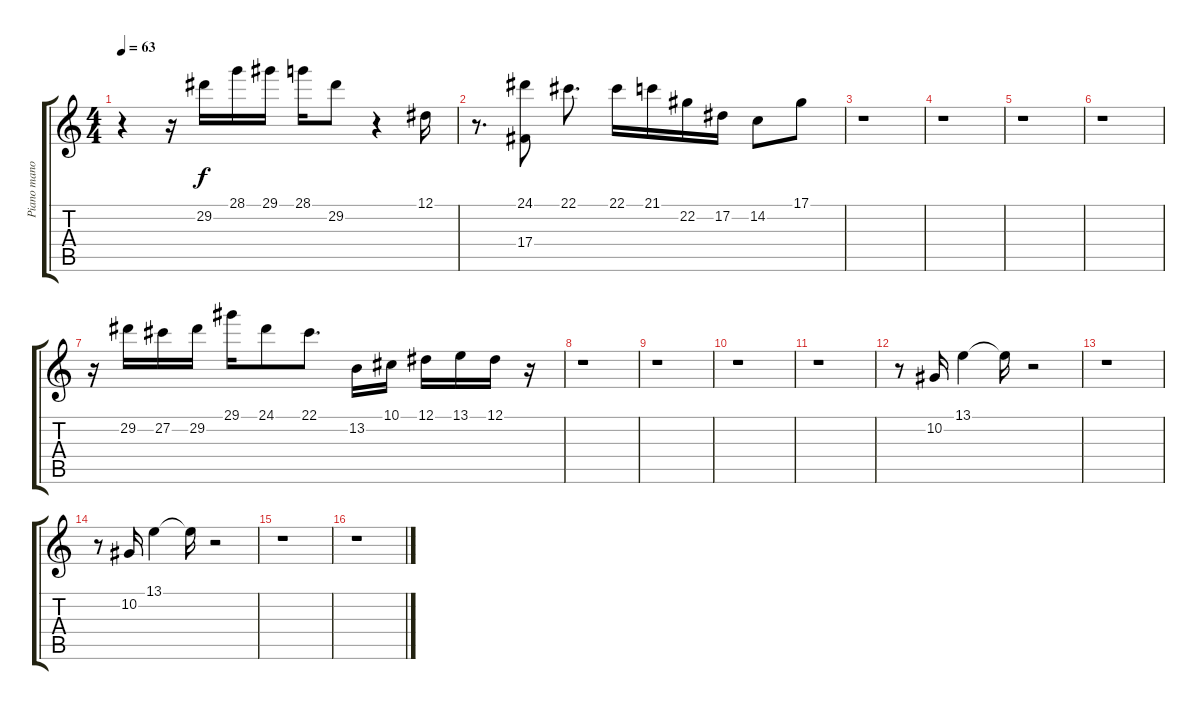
\track ("Piano mano dcha." "Piano mano") {instrument brightacousticpiano}
\staff {score tabs}
\tuning (Eb4 Bb3 Gb3 Db3 Ab2 Eb2) {hide}
\ts (4 4)
\tempo 63
\clef g2
\ks c
r.4{dy f} r.16 29.2.16 28.1.16 29.1.16 28.1.16 29.2.8 r.4 12.1.16 |
r.8{d} (24.1 17.4).8 22.1.8{d} 22.1.16 21.1.16 22.2.16 17.2.16 14.2.8 17.1.8 |
r.1 |
r.1 |
r.1 |
r.1 |
r.16 29.2.16 27.2.16 29.2.16 29.1.16 24.1.8 22.1.8{d} 13.2.16 10.1.16 12.1.16 13.1.16 12.1.16 r.16 |
r.1 |
r.1 |
r.1 |
r.1 |
r.8 10.2.16 13.1.4 13.1{t}.16 r.2 |
r.1 |
r.8 10.2.16 13.1.4 13.1{t}.16 r.2 |
r.1 |
r.1
